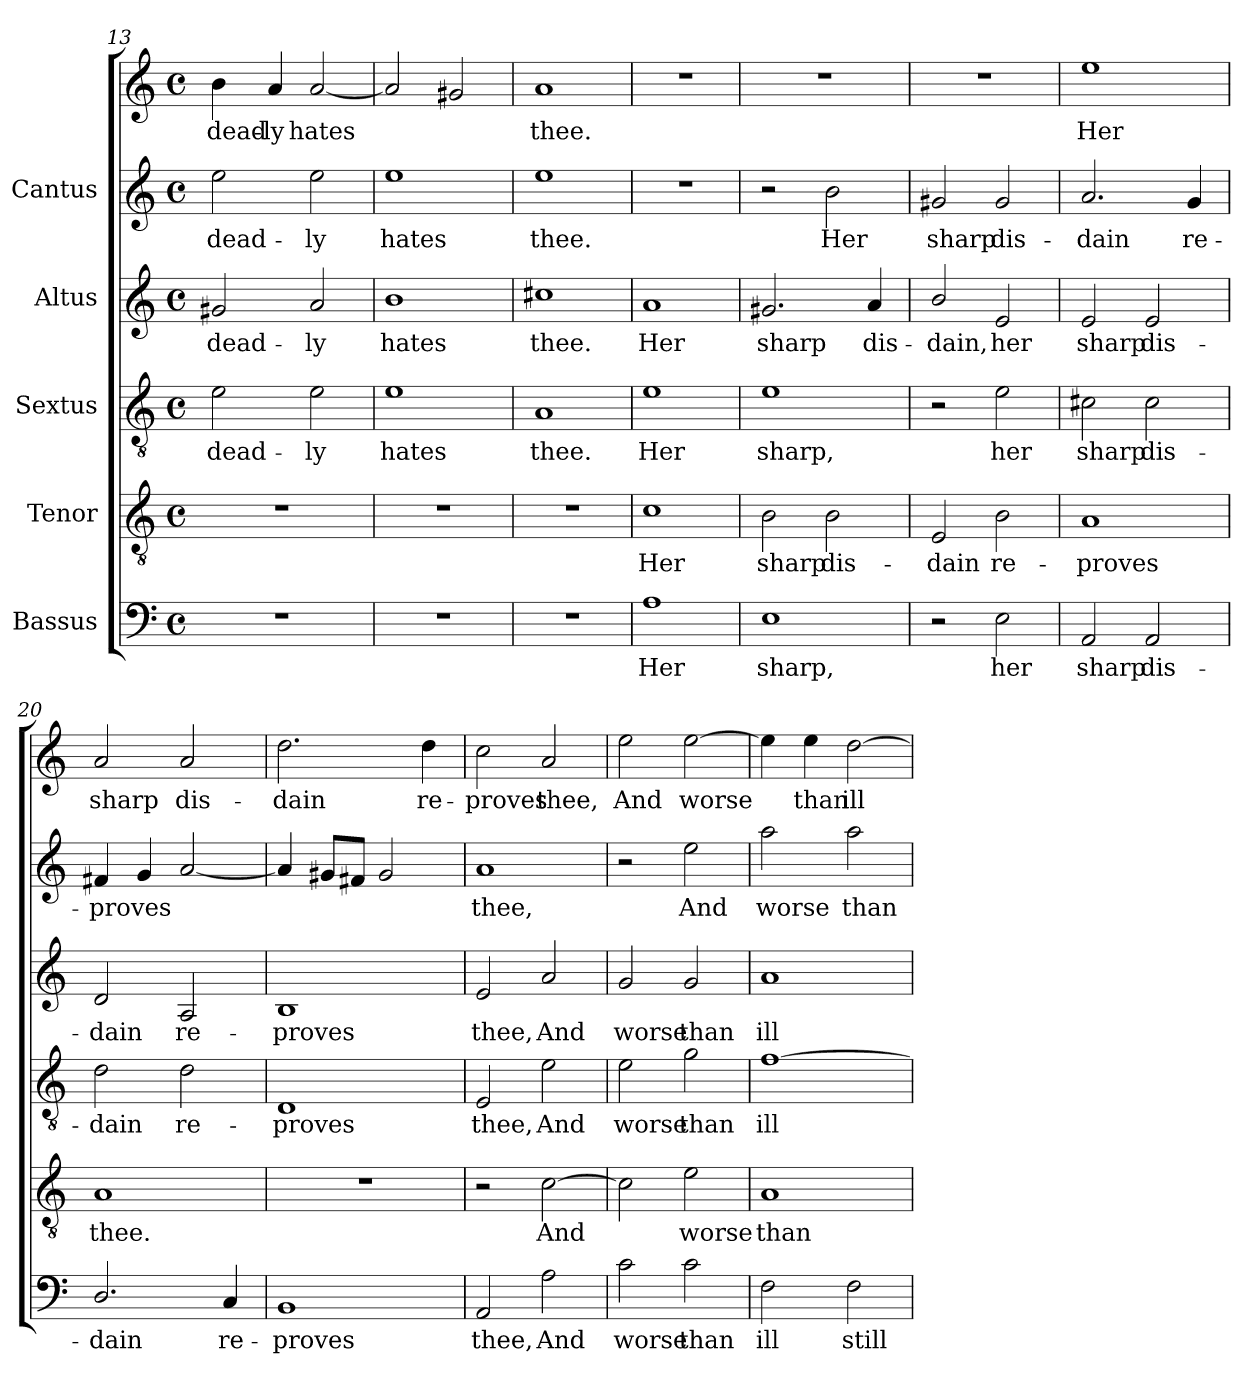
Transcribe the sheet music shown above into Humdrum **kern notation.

**kern	**text	**kern	**text	**kern	**text	**kern	**text	**kern	**text	**kern	**text
*part5	*part5	*part4	*part4	*part3	*part3	*part2	*part2	*part1	*part1	*part1	*part1
*staff6	*staff6	*staff5	*staff5	*staff4	*staff4	*staff3	*staff3	*staff2	*staff2	*staff1	*staff1
*I"Bassus	*	*I"Tenor	*	*I"Sextus	*	*I"Altus	*	*I"Cantus	*	*	*
!!LO:LB:g=z
*clefF4	*	*clefGv2	*	*clefGv2	*	*clefG2	*	*clefG2	*	*clefG2	*
*M4/4	*	*M4/4	*	*M4/4	*	*M4/4	*	*M4/4	*	*M4/4	*
*met(c)	*	*met(c)	*	*met(c)	*	*met(c)	*	*met(c)	*	*met(c)	*
=13	=13	=13	=13	=13	=13	=13	=13	=13	=13	=13	=13
!	!	!	!	!	!LO:LY:b:cj	!	!LO:LY:b:cj	!	!LO:LY:b:cj	!	!LO:LY:b:cj
1r	.	1r	.	2e\	dead-	2g#X/	dead-	2ee\	dead-	4b\	dead-
!	!	!	!	!	!	!	!	!	!	!	!LO:LY:b:cj
.	.	.	.	.	.	.	.	.	.	4a/	-ly
!	!	!	!	!	!LO:LY:b:cj	!	!LO:LY:b:cj	!	!LO:LY:b:cj	!	!LO:LY:b:cj
.	.	.	.	2e\	-ly	2a/	-ly	2ee\	-ly	[<2a/	hates
=14	=14	=14	=14	=14	=14	=14	=14	=14	=14	=14	=14
!	!	!	!	!	!LO:LY:b:cj	!	!LO:LY:b:cj	!	!LO:LY:b:cj	!	!
1r	.	1r	.	1e	hates	1b	hates	1ee	hates	2a/]	.
.	.	.	.	.	.	.	.	.	.	2g#X/	.
=15	=15	=15	=15	=15	=15	=15	=15	=15	=15	=15	=15
!	!	!	!	!	!LO:LY:b:cj	!	!LO:LY:b:cj	!	!LO:LY:b:cj	!	!LO:LY:b:cj
1r	.	1r	.	1A	thee.	1cc#X	thee.	1ee	thee.	1a	thee.
=16	=16	=16	=16	=16	=16	=16	=16	=16	=16	=16	=16
!	!LO:LY:b:cj	!	!LO:LY:b:cj	!	!LO:LY:b:cj	!	!LO:LY:b:cj	!	!	!	!
1A	Her	1c	Her	1e	Her	1a	Her	1r	.	1r	.
=17	=17	=17	=17	=17	=17	=17	=17	=17	=17	=17	=17
!	!LO:LY:b:cj	!	!LO:LY:b:cj	!	!LO:LY:b:cj	!	!LO:LY:b:cj	!	!	!	!
1E	sharp,	2B\	sharp	1e	sharp,	2.g#X/	sharp	2r	.	1r	.
!	!	!	!LO:LY:b:cj	!	!	!	!	!	!LO:LY:b:cj	!	!
.	.	2B\	dis-	.	.	.	.	2b\	Her	.	.
!	!	!	!	!	!	!	!LO:LY:b:cj	!	!	!	!
.	.	.	.	.	.	4a/	dis-	.	.	.	.
=18	=18	=18	=18	=18	=18	=18	=18	=18	=18	=18	=18
!	!	!	!LO:LY:b:cj	!	!	!	!LO:LY:b:cj	!	!LO:LY:b:cj	!	!
2r	.	2E/	-dain	2r	.	2b/	-dain,	2g#X/	sharp	1r	.
!	!LO:LY:b:cj	!	!LO:LY:b:cj	!	!LO:LY:b:cj	!	!LO:LY:b:cj	!	!LO:LY:b:cj	!	!
2E\	her	2B\	re-	2e\	her	2e/	her	2g#/	dis-	.	.
=19	=19	=19	=19	=19	=19	=19	=19	=19	=19	=19	=19
!	!LO:LY:b:cj	!	!LO:LY:b:cj	!	!LO:LY:b:cj	!	!LO:LY:b:cj	!	!LO:LY:b:cj	!	!LO:LY:b:cj
2AA/	sharp	1A	-proves	2c#X\	sharp	2e/	sharp	2.a/	dain	1ee	-Her
!	!LO:LY:b:cj	!	!	!	!LO:LY:b:cj	!	!LO:LY:b:cj	!	!	!	!
2AA/	dis-	.	.	2c#\	dis-	2e/	dis-	.	.	.	.
!	!	!	!	!	!	!	!	!	!LO:LY:b:cj	!	!
.	.	.	.	.	.	.	.	4g/	re-	.	.
!!LO:PB:g=z
=20	=20	=20	=20	=20	=20	=20	=20	=20	=20	=20	=20
!	!LO:LY:b:cj	!	!LO:LY:b:cj	!	!LO:LY:b:cj	!	!LO:LY:b:cj	!	!LO:LY:b:cj	!	!LO:LY:b:cj
2.D/	-dain	1A	thee.	2d\	-dain	2d/	-dain	4f#X/	-proves	2a/	-sharp
!	!	!	!	!	!	!	!	!	!LO:LY:b:cj	!	!
.	.	.	.	.	.	.	.	4g/	.	.	.
!	!	!	!	!	!LO:LY:b:cj	!	!LO:LY:b:cj	!	!LO:LY:b:cj	!	!LO:LY:b:cj
.	.	.	.	2d\	re-	2A/	re-	[<2a/	.	2a/	dis-
!	!LO:LY:b:cj	!	!	!	!	!	!	!	!	!	!
4C/	re-	.	.	.	.	.	.	.	.	.	.
=21	=21	=21	=21	=21	=21	=21	=21	=21	=21	=21	=21
!	!LO:LY:b:cj	!	!	!	!LO:LY:b:cj	!	!LO:LY:b:cj	!	!	!	!LO:LY:b:cj
1BB	-proves	1r	.	1D	-proves	1B	-proves	4a/]	.	2.dd\	dain
.	.	.	.	.	.	.	.	8g#X/L	.	.	.
.	.	.	.	.	.	.	.	8f#X/J	.	.	.
.	.	.	.	.	.	.	.	2g#/	.	.	.
!	!	!	!	!	!	!	!	!	!	!	!LO:LY:b:cj
.	.	.	.	.	.	.	.	.	.	4dd\	re-
=22	=22	=22	=22	=22	=22	=22	=22	=22	=22	=22	=22
!	!LO:LY:b:cj	!	!	!	!LO:LY:b:cj	!	!LO:LY:b:cj	!	!LO:LY:b:cj	!	!LO:LY:b:cj
2AA/	thee,	2r	.	2E/	thee,	2e/	thee,	1a	thee,	2cc\	-proves
!	!LO:LY:b:cj	!	!LO:LY:b:cj	!	!LO:LY:b:cj	!	!LO:LY:b:cj	!	!	!	!LO:LY:b:cj
2A\	And	[>2c\	And	2e\	And	2a/	And	.	.	2a/	thee,
=23	=23	=23	=23	=23	=23	=23	=23	=23	=23	=23	=23
!	!LO:LY:b:cj	!	!LO:LY:b:cj	!	!LO:LY:b:cj	!	!LO:LY:b:cj	!	!	!	!LO:LY:b:cj
2c\	worse	2c\]	.	2e\	worse	2g/	worse	2r	.	2ee\	And
!	!LO:LY:b:cj	!	!LO:LY:b:cj	!	!LO:LY:b:cj	!	!LO:LY:b:cj	!	!LO:LY:b:cj	!	!LO:LY:b:cj
2c\	than	2e\	worse	2g\	than	2g/	than	2ee\	And	[>2ee\	worse
=24	=24	=24	=24	=24	=24	=24	=24	=24	=24	=24	=24
!	!LO:LY:b:cj	!	!LO:LY:b:cj	!	!LO:LY:b:cj	!	!LO:LY:b:cj	!	!LO:LY:b:cj	!	!LO:LY:b:cj
2F\	ill	1A	than	[>1f	ill	1a	ill	2aa\	worse	4ee\]	.
!	!	!	!	!	!	!	!	!	!	!	!LO:LY:b:cj
.	.	.	.	.	.	.	.	.	.	4ee\	than
!	!LO:LY:b:cj	!	!	!	!	!	!	!	!LO:LY:b:cj	!	!LO:LY:b:cj
2F\	still	.	.	.	.	.	.	2aa\	than	[>2dd\	ill
=	=	=	=	=	=	=	=	=	=	=	=
*-	*-	*-	*-	*-	*-	*-	*-	*-	*-	*-	*-
